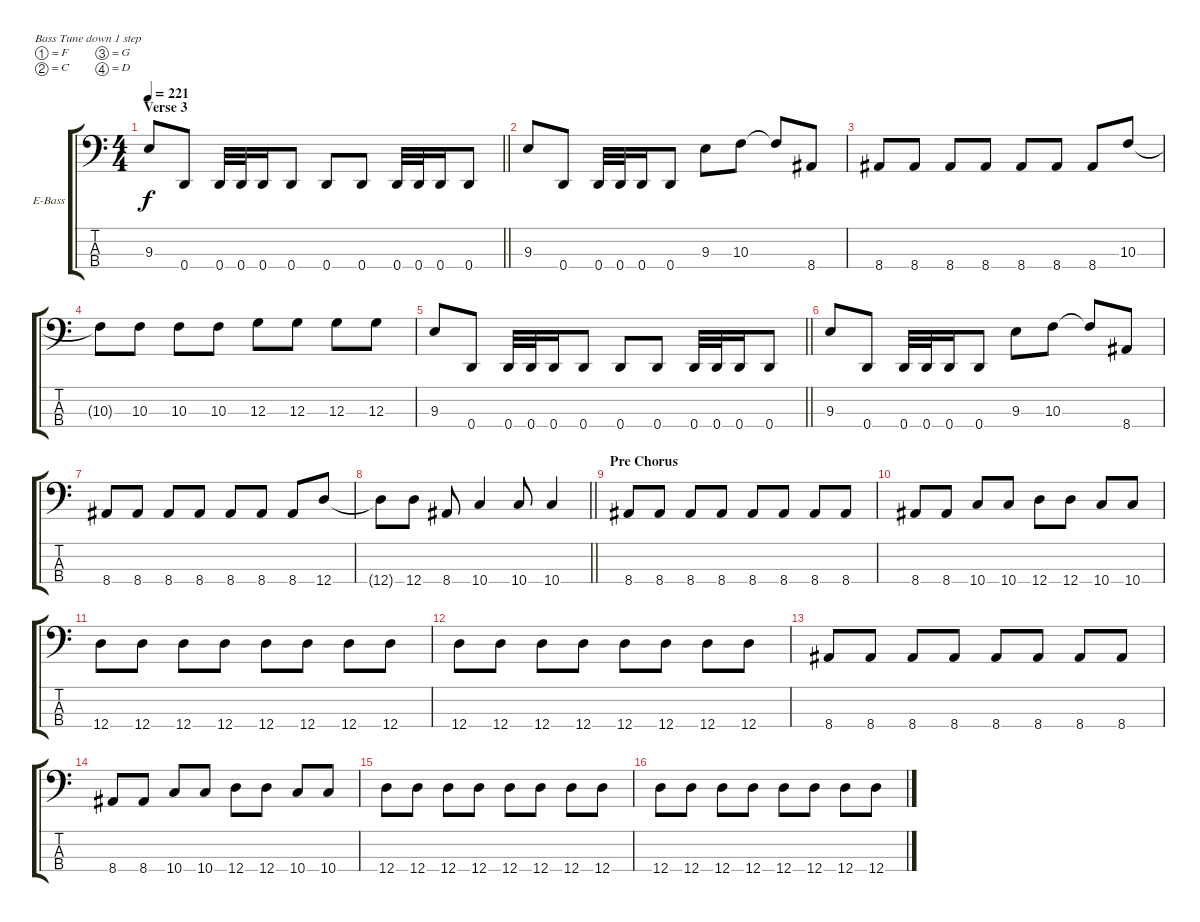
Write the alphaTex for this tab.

\bracketExtendMode groupsimilarinstruments
\firstSystemTrackNameOrientation horizontal
\otherSystemsTrackNameOrientation horizontal
\track ("Paolo Gregoletto" "E-Bass") {instrument electricbassfinger}
\staff {score tabs}
\tuning (F2 C2 G1 D1)
\ts (4 4)
\section ("" "Verse 3")
\tempo 221
\clef f4
\barLineRight lightlight
\ks c
9.3.8{dy f} 0.4.8 0.4.32 0.4.32 0.4.16 0.4.8 0.4.8 0.4.8 0.4.32 0.4.32 0.4.16 0.4.8 |
9.3.8 0.4.8 0.4.32 0.4.32 0.4.16 0.4.8 9.3.8 10.3.8 10.3{t}.8 8.4.8 |
8.4.8 8.4.8 8.4.8 8.4.8 8.4.8 8.4.8 8.4.8 10.3.8 |
10.3{t}.8 10.3.8 10.3.8 10.3.8 12.3.8 12.3.8 12.3.8 12.3.8 |
\barLineRight lightlight
9.3.8 0.4.8 0.4.32 0.4.32 0.4.16 0.4.8 0.4.8 0.4.8 0.4.32 0.4.32 0.4.16 0.4.8 |
9.3.8 0.4.8 0.4.32 0.4.32 0.4.16 0.4.8 9.3.8 10.3.8 10.3{t}.8 8.4.8 |
8.4.8 8.4.8 8.4.8 8.4.8 8.4.8 8.4.8 8.4.8 12.4.8 |
\barLineRight lightlight
12.4{t}.8 12.4.8 8.4.8 10.4.4 10.4.8 10.4.4 |
\section ("" "Pre Chorus")
8.4.8 8.4.8 8.4.8 8.4.8 8.4.8 8.4.8 8.4.8 8.4.8 |
8.4.8 8.4.8 10.4.8 10.4.8 12.4.8 12.4.8 10.4.8 10.4.8 |
12.4.8 12.4.8 12.4.8 12.4.8 12.4.8 12.4.8 12.4.8 12.4.8 |
12.4.8 12.4.8 12.4.8 12.4.8 12.4.8 12.4.8 12.4.8 12.4.8 |
8.4.8 8.4.8 8.4.8 8.4.8 8.4.8 8.4.8 8.4.8 8.4.8 |
8.4.8 8.4.8 10.4.8 10.4.8 12.4.8 12.4.8 10.4.8 10.4.8 |
12.4.8 12.4.8 12.4.8 12.4.8 12.4.8 12.4.8 12.4.8 12.4.8 |
12.4.8 12.4.8 12.4.8 12.4.8 12.4.8 12.4.8 12.4.8 12.4.8
